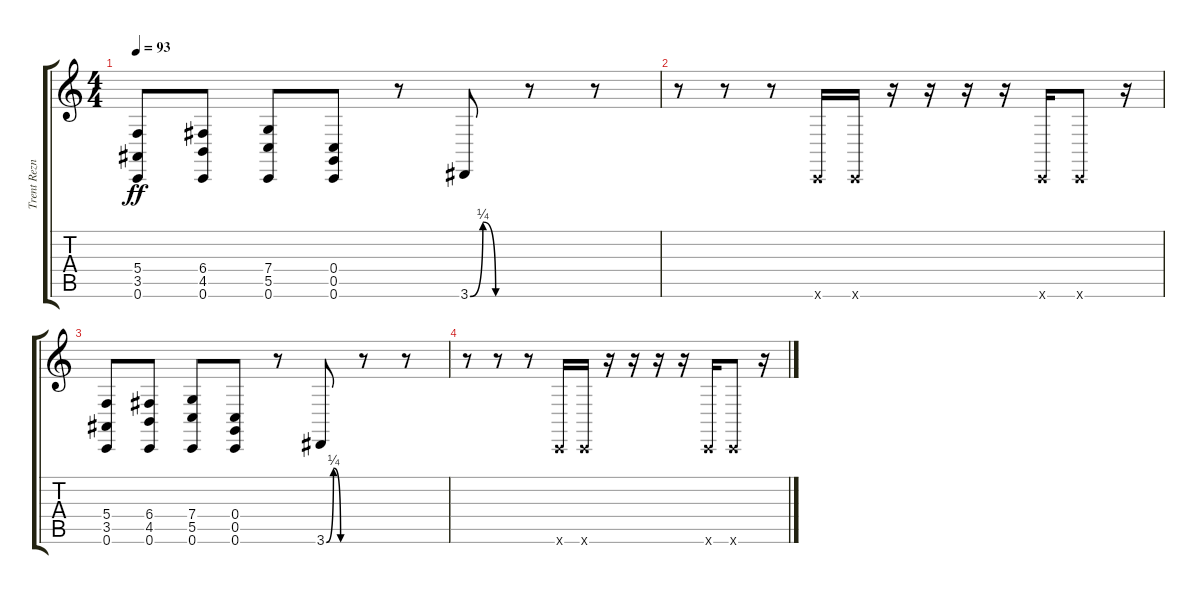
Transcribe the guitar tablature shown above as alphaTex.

\track ("Trent Reznor" "Trent Rezn") {instrument marimba}
\staff {score tabs}
\tuning (D4 A3 F3 C3 G2 C2) {hide}
\ts (4 4)
\tempo 93
\clef g2
\ks c
(5.4 3.5 0.6).8{dy ff volume 13 instrument distortionguitar} (6.4 4.5 0.6).8 (7.4 5.5 0.6).8 (0.4 0.5 0.6).8 r.8 3.6{be (custom 0 0 15 1 30 0 60 0)}.8 r.8 r.8 |
r.8 r.8 r.8 0.6{x}.16 0.6{x}.16 r.16 r.16 r.16 r.16 0.6{x}.16 0.6{x}.8 r.16 |
(5.4 3.5 0.6).8 (6.4 4.5 0.6).8 (7.4 5.5 0.6).8 (0.4 0.5 0.6).8 r.8 3.6{be (custom 0 0 15 1 30 0 60 0)}.8 r.8 r.8 |
r.8 r.8 r.8 0.6{x}.16 0.6{x}.16 r.16 r.16 r.16 r.16 0.6{x}.16 0.6{x}.8 r.16
